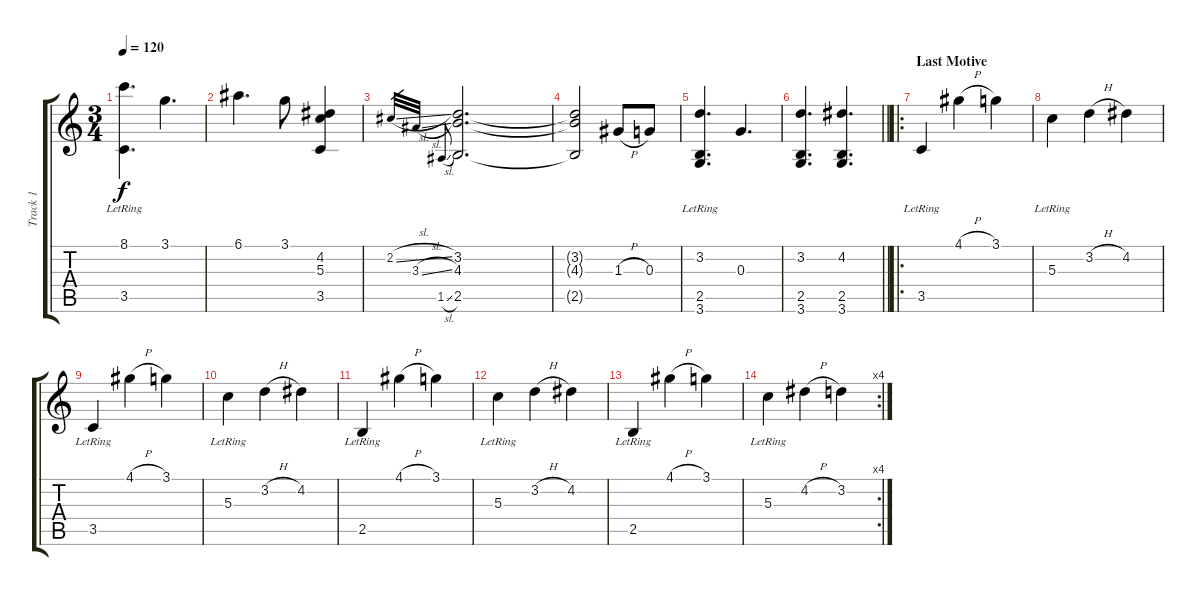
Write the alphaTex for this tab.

\track ("Track 1" "Track 1") {instrument acousticguitarsteel}
\staff {score tabs}
\tuning (E4 B3 G3 D3 A2 E2) {hide}
\ts (3 4)
\tempo 120
\clef g2
\ks c
(8.1 3.5{lr}).4{d dy f} 3.1.4{d} |
6.1.4{d} 3.1.8 (4.2 5.3 3.5).4 |
2.2{sl}.32{gr} 3.3{sl}.32{gr} 1.5{sl}.32{gr onbeat} (3.2 4.3 2.5).2{d} |
(3.2{t} 4.3{t} 2.5{t}).2 1.3{h}.8 0.3.8 |
(3.2{lr} 2.5{lr} 3.6{lr}).4{d} 0.3.4{d} |
\barLineRight lightlight
(3.2 2.5 3.6).4{d} (4.2 2.5 3.6).4{d} |
\ro
\section ("" "Last Motive")
3.5{lr}.4 4.1{h}.4 3.1.4 |
5.3{lr}.4 3.2{h}.4 4.2.4 |
3.5{lr}.4 4.1{h}.4 3.1.4 |
5.3{lr}.4 3.2{h}.4 4.2.4 |
2.5{lr}.4 4.1{h}.4 3.1.4 |
5.3{lr}.4 3.2{h}.4 4.2.4 |
2.5{lr}.4 4.1{h}.4 3.1.4 |
\rc 4
5.3{lr}.4 4.2{h}.4 3.2.4
